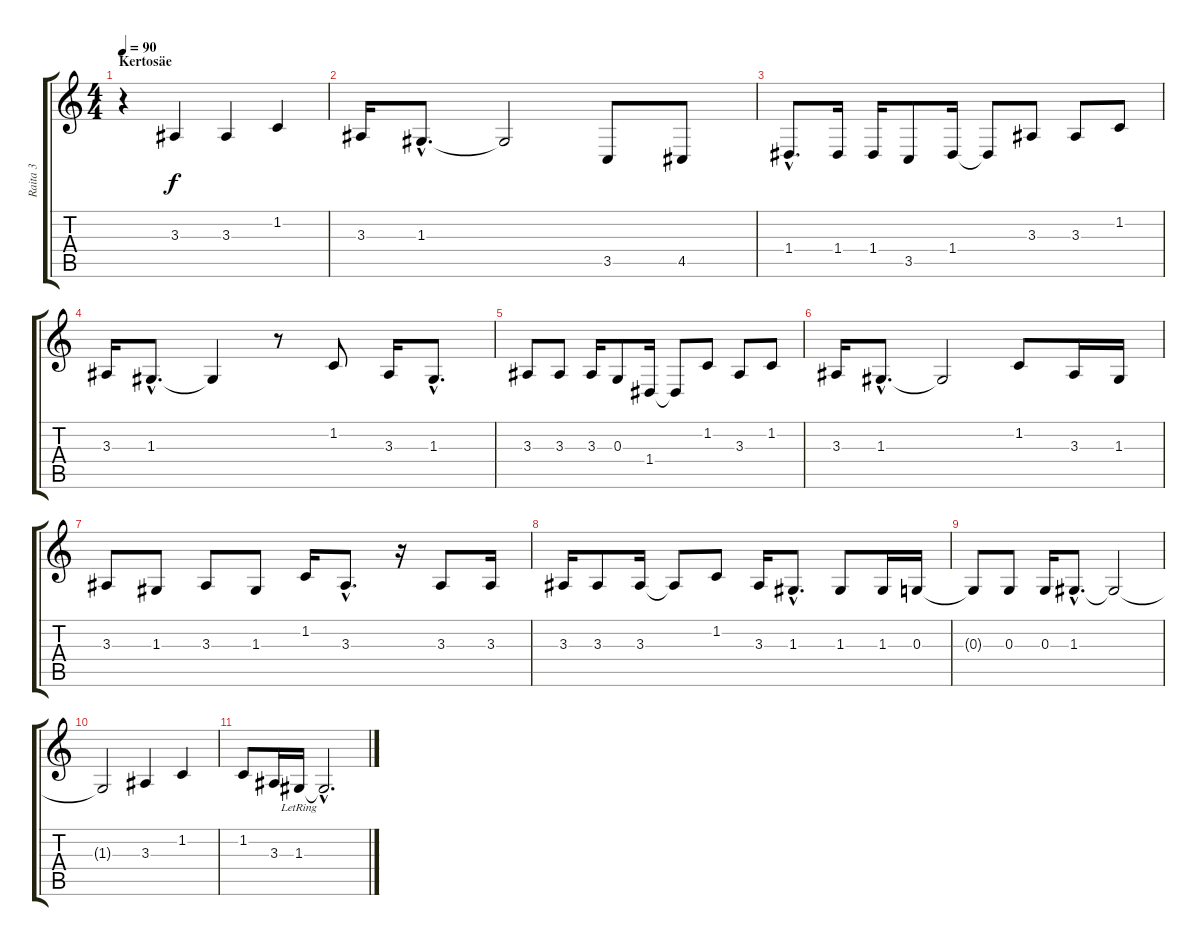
\track ("Raita 3" "Raita 3") {instrument lead6voice}
\staff {score tabs}
\tuning (E4 B3 G3 D3 A2 E2) {hide}
\ts (4 4)
\section ("" "Kertosäe")
\tempo 90
\clef g2
\ks c
r.4{dy f} 3.3.4 3.3.4 1.2.4 |
3.3.16 1.3{hac}.8{d} 1.3{t}.2 3.5.8 4.5.8 |
1.4{hac}.8{d} 1.4.16 1.4.16 3.5.8 1.4.16 1.4{t}.8 3.3.8 3.3.8 1.2.8 |
3.3.16 1.3{hac}.8{d} 1.3{t}.4 r.8 1.2.8 3.3.16 1.3{hac}.8{d} |
3.3.8 3.3.8 3.3.16 0.3.8 1.4.16 1.4{t}.8 1.2.8 3.3.8 1.2.8 |
3.3.16 1.3{hac}.8{d} 1.3{t}.2 1.2.8 3.3.16 1.3.16 |
3.3.8 1.3.8 3.3.8 1.3.8 1.2.16 3.3{hac}.8{d} r.16 3.3.8 3.3.16 |
3.3.16 3.3.8 3.3.16 3.3{t}.8 1.2.8 3.3.16 1.3{hac}.8{d} 1.3.8 1.3.16 0.3.16 |
0.3{t}.8 0.3.8 0.3.16 1.3{hac}.8{d} 1.3{t}.2 |
1.3{t}.2 3.3.4 1.2.4 |
1.2.8 3.3.16 1.3{lr}.16 1.3{hac t}.2{d}
